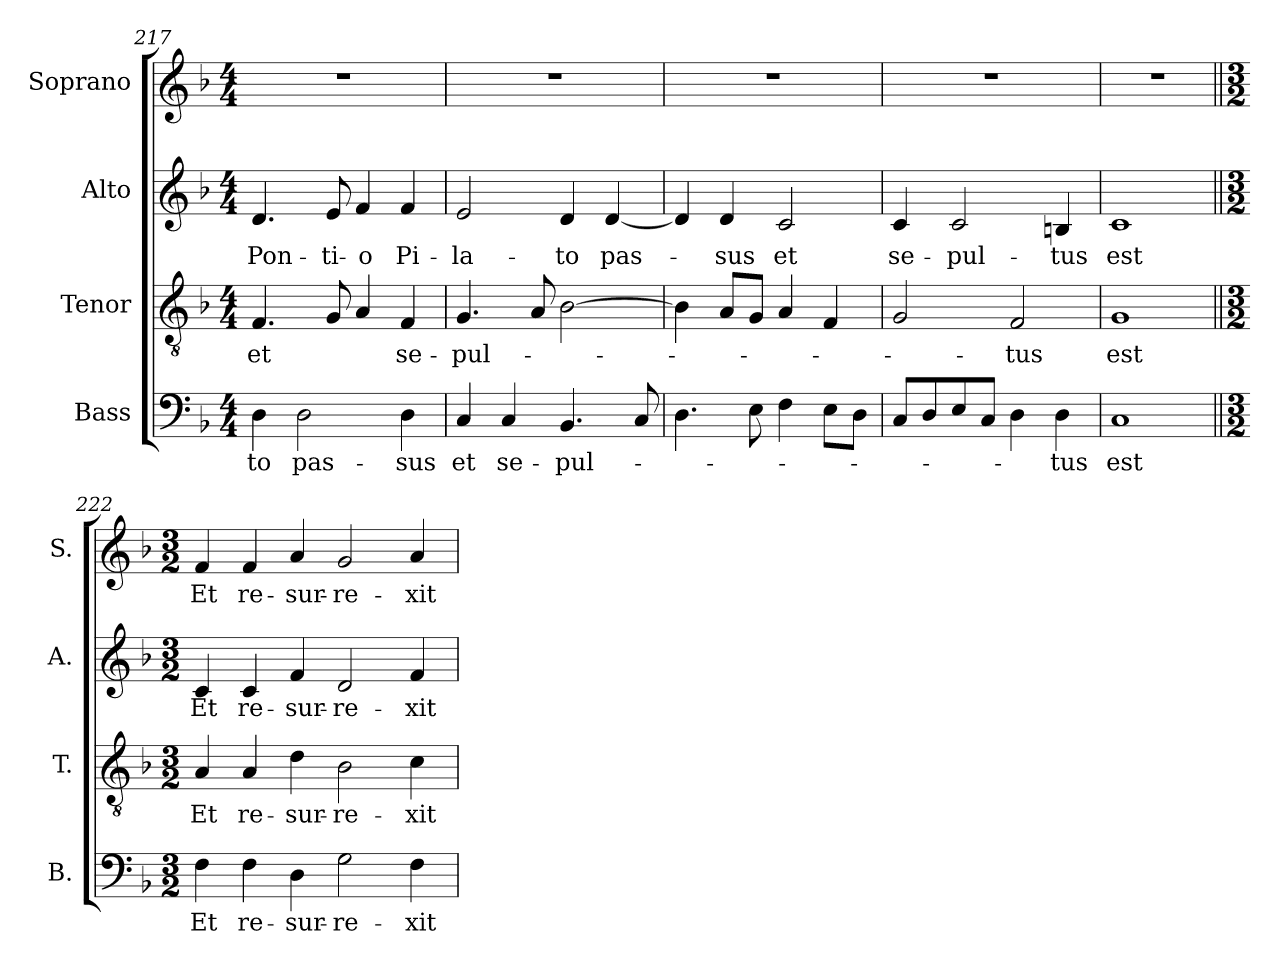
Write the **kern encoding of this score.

**kern	**text	**kern	**text	**kern	**text	**kern	**text
*part4	*part4	*part3	*part3	*part2	*part2	*part1	*part1
*staff4	*staff4	*staff3	*staff3	*staff2	*staff2	*staff1	*staff1
*I"Bass	*	*I"Tenor	*	*I"Alto	*	*I"Soprano	*
*I'B.	*	*I'T.	*	*I'A.	*	*I'S.	*
!!LO:LB:g=z
*clefF4	*	*clefGv2	*	*clefG2	*	*clefG2	*
*	*	*ITrd7c12	*	*	*	*	*
*k[b-]	*	*k[b-]	*	*k[b-]	*	*k[b-]	*
*F:	*	*F:	*	*F:	*	*F:	*
*M4/4	*	*M4/4	*	*M4/4	*	*M4/4	*
=217	=217	=217	=217	=217	=217	=217	=217
!	!LO:LY:b:color=#000000	!	!	!	!	!	!
!	!	!	!LO:LY:b:color=#000000	!	!	!	!
!	!	!	!	!	!LO:LY:b:color=#000000	!	!
4Di\	-to	4.FFi/	et	4.di/	Pon-	1r	.
!	!LO:LY:b:color=#000000	!	!	!	!	!	!
2Di\	pas-	.	.	.	.	.	.
!	!	!	!	!	!LO:LY:b:color=#000000	!	!
.	.	8GGi/	.	8ei/	-ti-	.	.
!	!	!	!	!	!LO:LY:b:color=#000000	!	!
.	.	4AAi/	.	4fi/	-o	.	.
!	!LO:LY:b:color=#000000	!	!	!	!	!	!
!	!	!	!LO:LY:b:color=#000000	!	!	!	!
!	!	!	!	!	!LO:LY:b:color=#000000	!	!
4Di\	-sus	4FFi/	se-	4fi/	Pi-	.	.
=218	=218	=218	=218	=218	=218	=218	=218
!	!LO:LY:b:color=#000000	!	!	!	!	!	!
!	!	!	!LO:LY:b:color=#000000	!	!	!	!
!	!	!	!	!	!LO:LY:b:color=#000000	!	!
4Ci/	et	4.GGi/	-pul-	2ei/	-la-	1r	.
!	!LO:LY:b:color=#000000	!	!	!	!	!	!
4Ci/	se-	.	.	.	.	.	.
.	.	8AAi/	.	.	.	.	.
!	!LO:LY:b:color=#000000	!	!	!	!	!	!
!	!	!	!	!	!LO:LY:b:color=#000000	!	!
4.BB-i/	-pul-	[2BB-i\	.	4di/	-to	.	.
!	!	!	!	!	!LO:LY:b:color=#000000	!	!
.	.	.	.	[4di/	pas-	.	.
8Ci/	.	.	.	.	.	.	.
=219	=219	=219	=219	=219	=219	=219	=219
4.Di\	.	4BB-i\]	.	4di/]	.	1r	.
!	!	!	!	!	!LO:LY:b:color=#000000	!	!
.	.	8AAi/L	.	4di/	-sus	.	.
8Ei\	.	8GGi/J	.	.	.	.	.
!	!	!	!	!	!LO:LY:b:color=#000000	!	!
4Fi\	.	4AAi/	.	2ci/	et	.	.
8Ei\L	.	4FFi/	.	.	.	.	.
8Di\J	.	.	.	.	.	.	.
=220	=220	=220	=220	=220	=220	=220	=220
!	!	!	!	!	!LO:LY:b:color=#000000	!	!
8Ci/L	.	2GGi/	.	4ci/	se-	1r	.
8Di/	.	.	.	.	.	.	.
!	!	!	!	!	!LO:LY:b:color=#000000	!	!
8Ei/	.	.	.	2ci/	-pul-	.	.
8Ci/J	.	.	.	.	.	.	.
!	!	!	!LO:LY:b:color=#000000	!	!	!	!
4Di\	.	2FFi/	-tus	.	.	.	.
!	!LO:LY:b:color=#000000	!	!	!	!	!	!
!	!	!	!	!	!LO:LY:b:color=#000000	!	!
4Di\	-tus	.	.	4Bni/	-tus	.	.
=221	=221	=221	=221	=221	=221	=221	=221
!	!LO:LY:b:color=#000000	!	!	!	!	!	!
!	!	!	!LO:LY:b:color=#000000	!	!	!	!
!	!	!	!	!	!LO:LY:b:color=#000000	!	!
1Ci	est	1GGi	est	1ci	est	1r	.
=222||	=222||	=222||	=222||	=222||	=222||	=222||	=222||
*M3/2	*	*M3/2	*	*M3/2	*	*M3/2	*
!	!LO:LY:b:color=#000000	!	!	!	!	!	!
!	!	!	!LO:LY:b:color=#000000	!	!	!	!
!	!	!	!	!	!LO:LY:b:color=#000000	!	!
!	!	!	!	!	!	!	!LO:LY:b:color=#000000
4Fi\	Et	4AAi/	Et	4ci/	Et	4fi/	Et
!	!LO:LY:b:color=#000000	!	!	!	!	!	!
!	!	!	!LO:LY:b:color=#000000	!	!	!	!
!	!	!	!	!	!LO:LY:b:color=#000000	!	!
!	!	!	!	!	!	!	!LO:LY:b:color=#000000
4Fi\	re-	4AAi/	re-	4ci/	re-	4fi/	re-
!	!LO:LY:b:color=#000000	!	!	!	!	!	!
!	!	!	!LO:LY:b:color=#000000	!	!	!	!
!	!	!	!	!	!LO:LY:b:color=#000000	!	!
!	!	!	!	!	!	!	!LO:LY:b:color=#000000
4Di\	-sur-	4Di\	-sur-	4fi/	-sur-	4ai/	-sur-
!	!LO:LY:b:color=#000000	!	!	!	!	!	!
!	!	!	!LO:LY:b:color=#000000	!	!	!	!
!	!	!	!	!	!LO:LY:b:color=#000000	!	!
!	!	!	!	!	!	!	!LO:LY:b:color=#000000
2Gi\	-re-	2BB-i\	-re-	2di/	-re-	2gi/	-re-
!	!LO:LY:b:color=#000000	!	!	!	!	!	!
!	!	!	!LO:LY:b:color=#000000	!	!	!	!
!	!	!	!	!	!LO:LY:b:color=#000000	!	!
!	!	!	!	!	!	!	!LO:LY:b:color=#000000
4Fi\	-xit	4Ci\	-xit	4fi/	-xit	4ai/	-xit
=	=	=	=	=	=	=	=
*-	*-	*-	*-	*-	*-	*-	*-
